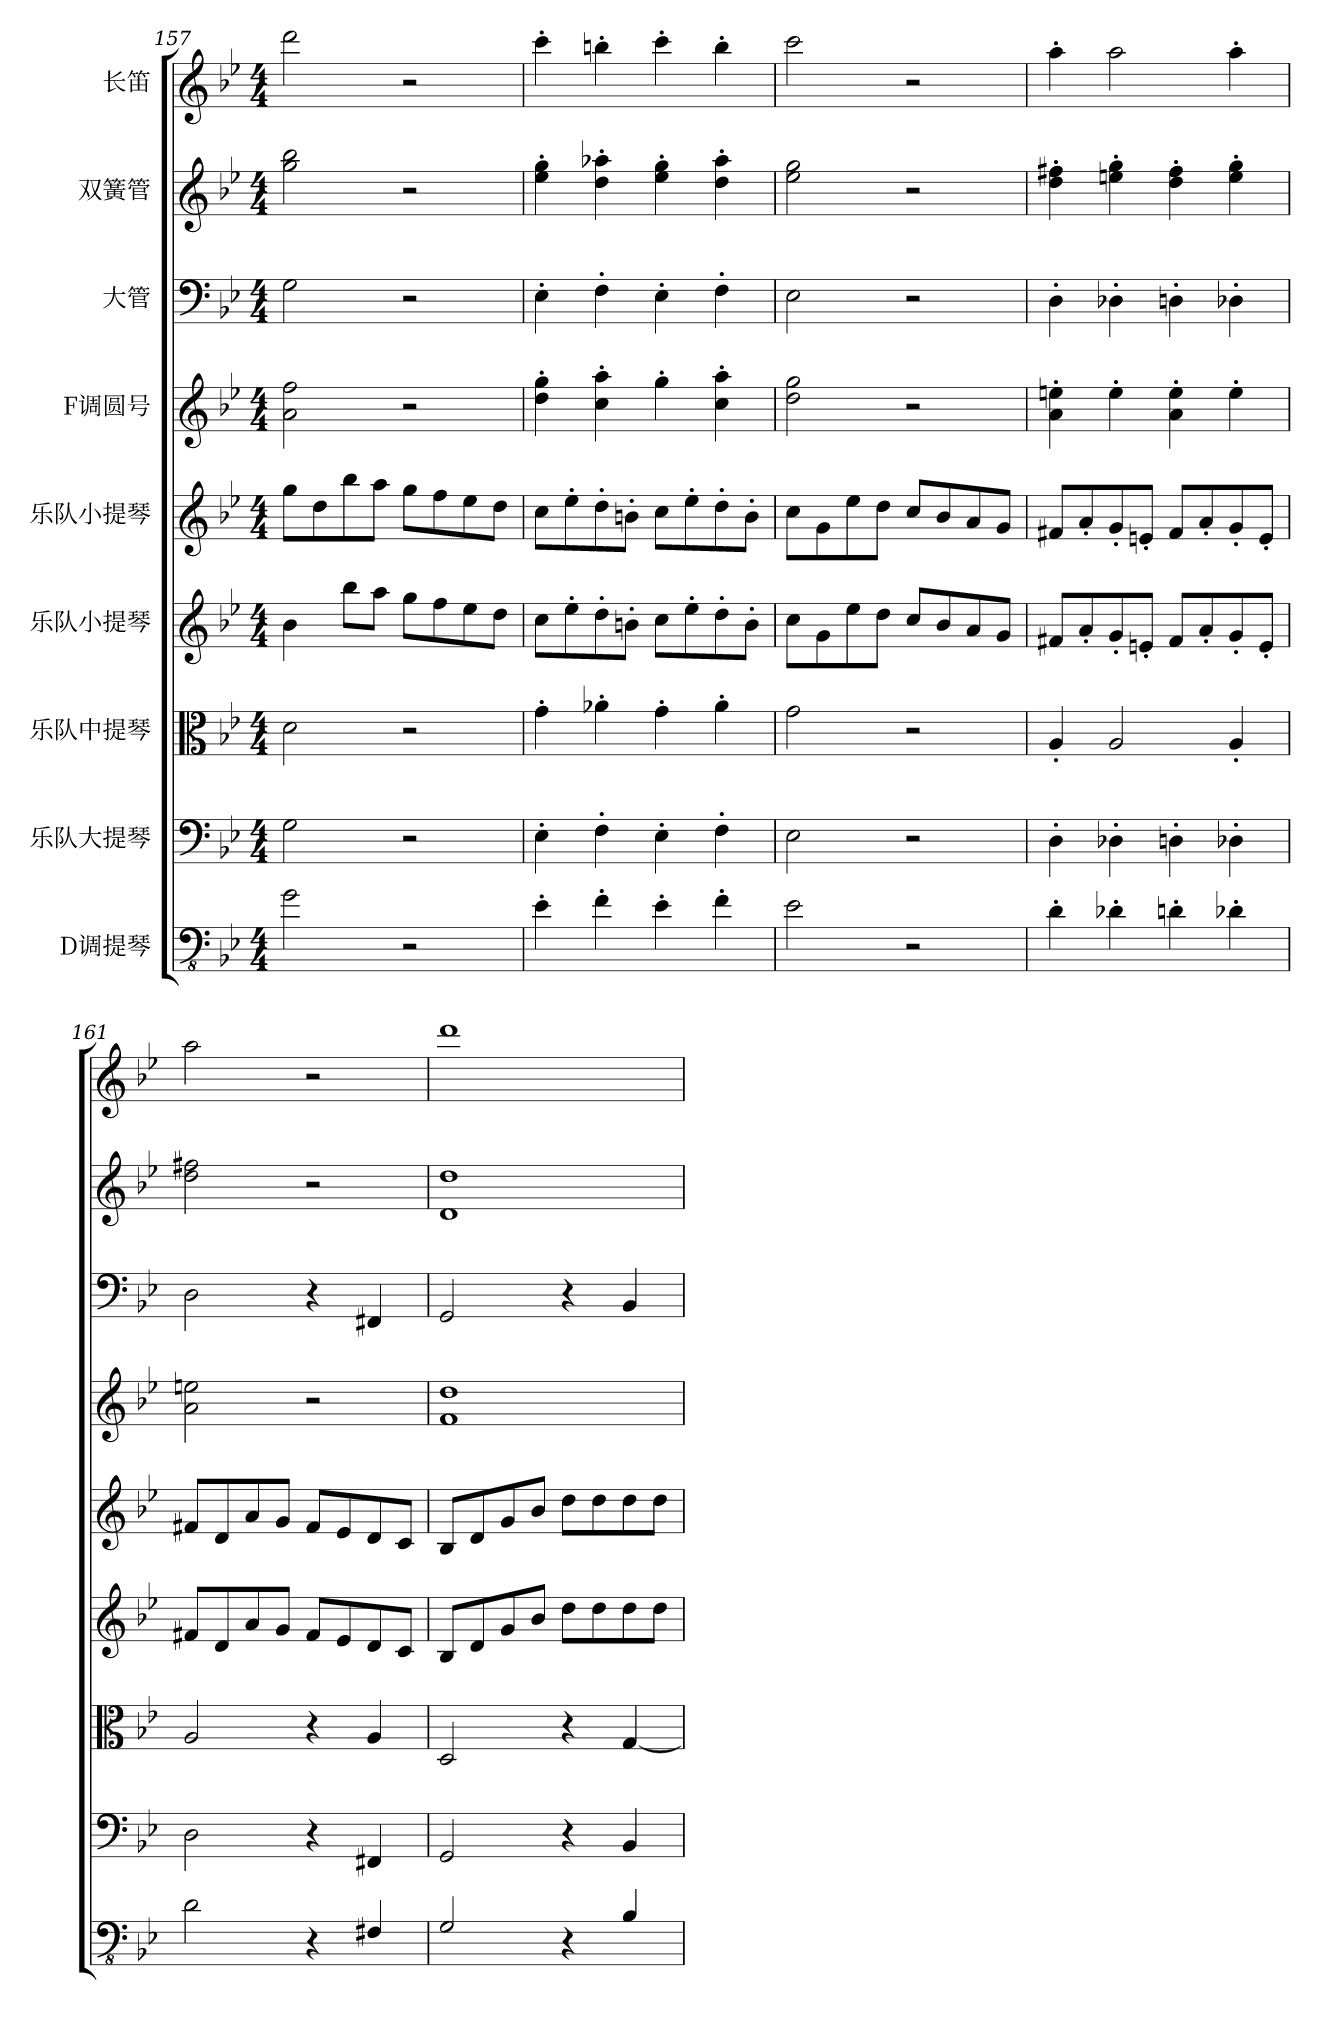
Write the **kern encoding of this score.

**kern	**kern	**kern	**kern	**kern	**kern	**kern	**kern	**kern
*part9	*part8	*part7	*part6	*part5	*part4	*part3	*part2	*part1
*staff9	*staff8	*staff7	*staff6	*staff5	*staff4	*staff3	*staff2	*staff1
*I"D调提琴	*I"乐队大提琴	*I"乐队中提琴	*I"乐队小提琴	*I"乐队小提琴	*I"F调圆号	*I"大管	*I"双簧管	*I"长笛
*clefFv4	*clefF4	*clefC3	*clefG2	*clefG2	*clefG2	*clefF4	*clefG2	*clefG2
*ITrd7c12	*	*	*	*	*ITrd4c7	*	*	*
*k[b-e-]	*k[b-e-]	*k[b-e-]	*k[b-e-]	*k[b-e-]	*k[b-e-a-]	*k[b-e-]	*k[b-e-]	*k[b-e-]
*M4/4	*M4/4	*M4/4	*M4/4	*M4/4	*M4/4	*M4/4	*M4/4	*M4/4
=157	=157	=157	=157	=157	=157	=157	=157	=157
2GG\	2G\	2d\	4b-\	8gg\L	2d\ 2b-\	2G\	2gg\ 2bb-\	2ddd\
.	.	.	.	8dd\	.	.	.	.
.	.	.	8bb-\L	8bb-\	.	.	.	.
.	.	.	8aa\J	8aa\J	.	.	.	.
2r	2r	2r	8gg\L	8gg\L	2r	2r	2r	2r
.	.	.	8ff\	8ff\	.	.	.	.
.	.	.	8ee-\	8ee-\	.	.	.	.
.	.	.	8dd\J	8dd\J	.	.	.	.
=158	=158	=158	=158	=158	=158	=158	=158	=158
4EE-'\	4E-'\	4g'\	8cc\L	8cc\L	4g\' 4cc\'	4E-'\	4ee-\' 4gg\'	4ccc'\
.	.	.	8ee-'\	8ee-'\	.	.	.	.
4FF'\	4F'\	4a-X'\	8dd'\	8dd'\	4f\' 4dd\'	4F'\	4dd\' 4aa-X\'	4bbn'\
.	.	.	8bn'\J	8bn'\J	.	.	.	.
4EE-'\	4E-'\	4g'\	8cc\L	8cc\L	4cc'\	4E-'\	4ee-\' 4gg\'	4ccc'\
.	.	.	8ee-'\	8ee-'\	.	.	.	.
4FF'\	4F'\	4a-'\	8dd'\	8dd'\	4f\' 4dd\'	4F'\	4dd\' 4aa-\'	4bb'\
.	.	.	8b'\J	8b'\J	.	.	.	.
!!LO:PB:g=z
=159	=159	=159	=159	=159	=159	=159	=159	=159
2EE-\	2E-\	2g\	8cc\L	8cc\L	2g\ 2cc\	2E-\	2ee-\ 2gg\	2ccc\
.	.	.	8g\	8g\	.	.	.	.
.	.	.	8ee-\	8ee-\	.	.	.	.
.	.	.	8dd\J	8dd\J	.	.	.	.
2r	2r	2r	8cc/L	8cc/L	2r	2r	2r	2r
.	.	.	8b-/	8b-/	.	.	.	.
.	.	.	8a/	8a/	.	.	.	.
.	.	.	8g/J	8g/J	.	.	.	.
=160	=160	=160	=160	=160	=160	=160	=160	=160
4DD'\	4D'\	4A'/	8f#X/L	8f#X/L	4d\' 4an\'	4D'\	4dd\' 4ff#X\'	4aa'\
.	.	.	8a'/	8a'/	.	.	.	.
4DD-X'\	4D-X'\	2A/	8g'/	8g'/	4a'\	4D-X'\	4een\' 4gg\'	2aa\
.	.	.	8en'/J	8en'/J	.	.	.	.
4DDn'\	4Dn'\	.	8f#/L	8f#/L	4d\' 4a\'	4Dn'\	4dd\' 4ff#\'	.
.	.	.	8a'/	8a'/	.	.	.	.
4DD-X'\	4D-X'\	4A'/	8g'/	8g'/	4a'\	4D-X'\	4ee\' 4gg\'	4aa'\
.	.	.	8e'/J	8e'/J	.	.	.	.
=161	=161	=161	=161	=161	=161	=161	=161	=161
2DD\	2D\	2A/	8f#X/L	8f#X/L	2d\ 2an\	2D\	2dd\ 2ff#X\	2aa\
.	.	.	8d/	8d/	.	.	.	.
.	.	.	8a/	8a/	.	.	.	.
.	.	.	8g/J	8g/J	.	.	.	.
4r	4r	4r	8f#/L	8f#/L	2r	4r	2r	2r
.	.	.	8e-/	8e-/	.	.	.	.
4FFF#X/	4FF#X/	4A/	8d/	8d/	.	4FF#X/	.	.
.	.	.	8c/J	8c/J	.	.	.	.
=162	=162	=162	=162	=162	=162	=162	=162	=162
2GGG/	2GG/	2D/	8B-/L	8B-/L	1B- 1g	2GG/	1d 1dd	1ddd
.	.	.	8d/	8d/	.	.	.	.
.	.	.	8g/	8g/	.	.	.	.
.	.	.	8b-/J	8b-/J	.	.	.	.
4r	4r	4r	8dd\L	8dd\L	.	4r	.	.
.	.	.	8dd\	8dd\	.	.	.	.
4BBB-/	4BB-/	[4G/	8dd\	8dd\	.	4BB-/	.	.
.	.	.	8dd\J	8dd\J	.	.	.	.
=	=	=	=	=	=	=	=	=
*-	*-	*-	*-	*-	*-	*-	*-	*-
